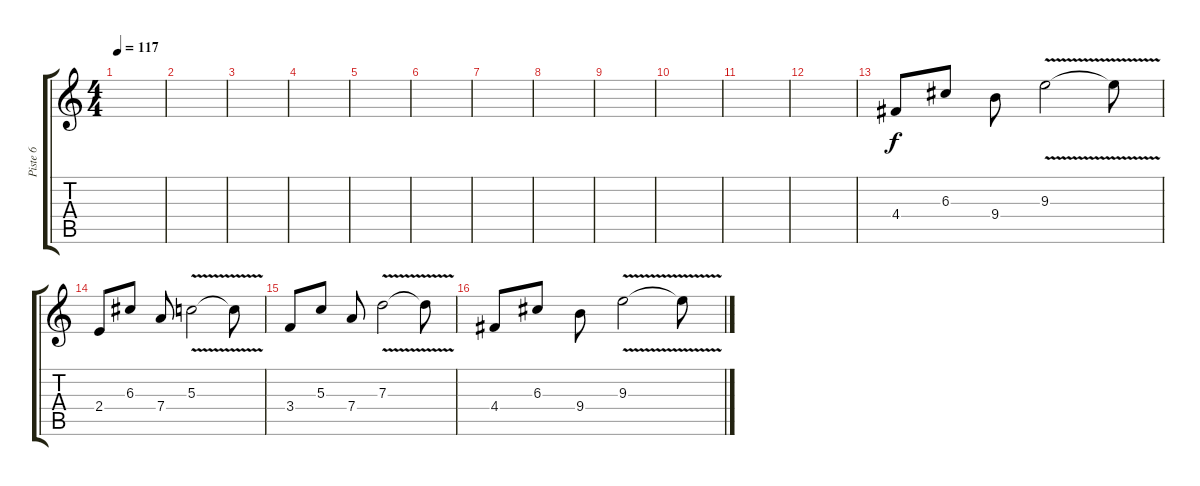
\track ("Piste 6" "Piste 6") {instrument guitarharmonics}
\staff {score tabs}
\tuning (E4 B3 G3 D3 A2 E2) {hide}
\ts (4 4)
\tempo 117
\clef g2
\ks c
|
|
|
|
|
|
|
|
|
|
|
|
4.4.8 6.3.8 9.4.8 9.3{v}.2 9.3{t}.8 |
2.4.8 6.3.8 7.4.8 5.3{v}.2 5.3{t}.8 |
3.4.8 5.3.8 7.4.8 7.3{v}.2 7.3{t}.8 |
4.4.8 6.3.8 9.4.8 9.3{v}.2 9.3{t}.8
